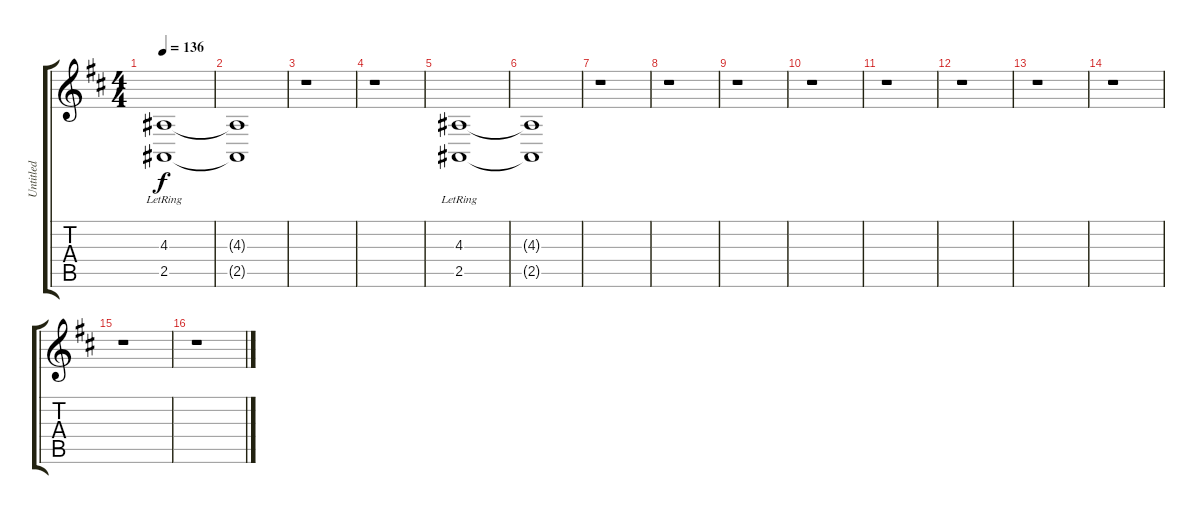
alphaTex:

\track ("Untitled" "Untitled") {instrument tubularbells}
\staff {score tabs}
\tuning (Eb4 Bb3 Gb3 Db3 Ab2 Db2) {hide}
\ts (4 4)
\tempo 136
\clef g2
\ks d
(4.3{lr} 2.5{lr}).1{dy f instrument tubularbells} |
(4.3{t} 2.5{t}).1 |
r.1 |
r.1 |
(4.3{lr} 2.5{lr}).1 |
(4.3{t} 2.5{t}).1 |
r.1 |
r.1 |
r.1 |
r.1 |
r.1 |
r.1 |
r.1 |
r.1 |
r.1 |
r.1
